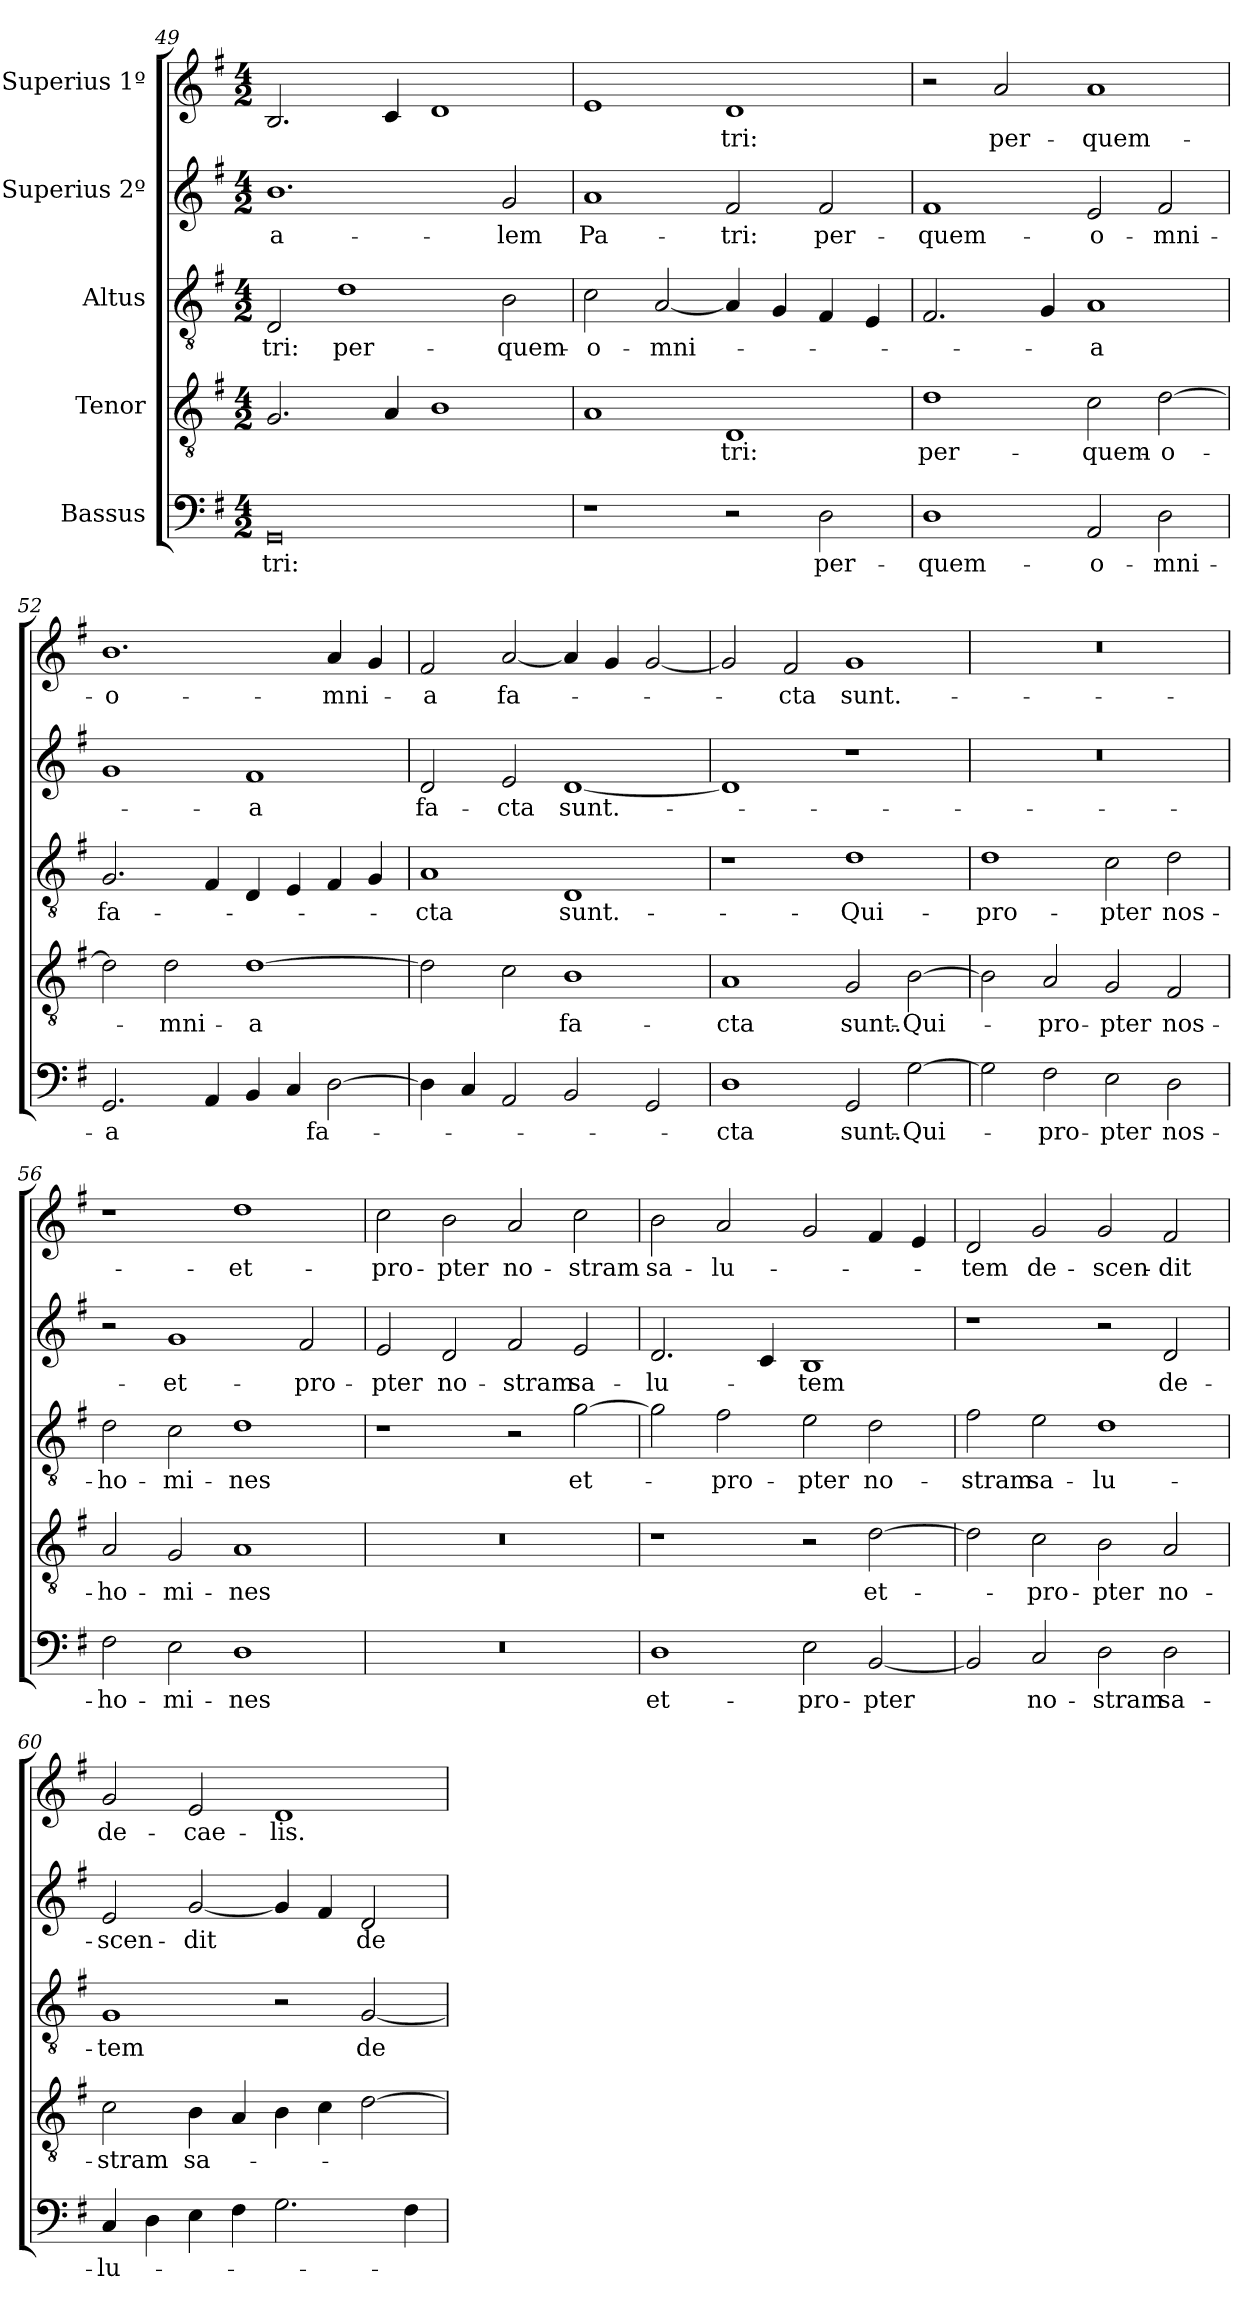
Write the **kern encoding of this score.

**kern	**text	**kern	**text	**kern	**text	**kern	**text	**kern	**text
*part5	*part5	*part4	*part4	*part3	*part3	*part2	*part2	*part1	*part1
*staff5	*staff5	*staff4	*staff4	*staff3	*staff3	*staff2	*staff2	*staff1	*staff1
*I"Bassus	*	*I"Tenor	*	*I"Altus	*	*I"Superius 2º	*	*I"Superius 1º	*
*clefF4	*	*clefGv2	*	*clefGv2	*	*clefG2	*	*clefG2	*
*k[f#]	*	*k[f#]	*	*k[f#]	*	*k[f#]	*	*k[f#]	*
*M4/2	*	*M4/2	*	*M4/2	*	*M4/2	*	*M4/2	*
=49	=49	=49	=49	=49	=49	=49	=49	=49	=49
0GG/	-tri:	2.G/	.	2D/	-tri:	1.b\	-a-	2.B/	.
.	.	.	.	1d\	per-	.	.	.	.
.	.	4A/	.	.	.	.	.	4c/	.
.	.	1B\	.	.	.	.	.	1d/	.
.	.	.	.	2B\	quem-	2g/	-lem	.	.
=50	=50	=50	=50	=50	=50	=50	=50	=50	=50
1r	.	1A/	.	2c\	o-	1a/	Pa-	1e/	.
.	.	.	.	[2A/	-mni-	.	.	.	.
2r	.	1D/	-tri:	4A/]	.	2f#/	-tri:	1d/	-tri:
.	.	.	.	4G/	.	.	.	.	.
2D\	per-	.	.	4F#/	.	2f#/	per-	.	.
.	.	.	.	4E/	.	.	.	.	.
=51	=51	=51	=51	=51	=51	=51	=51	=51	=51
1D\	quem-	1d\	per-	2.F#/	.	1f#/	quem-	2r	.
.	.	.	.	.	.	.	.	2a/	per-
.	.	.	.	4G/	.	.	.	.	.
2AA/	o-	2c\	quem-	1A/	-a	2e/	o-	1a/	quem-
2D\	-mni-	[2d\	o-	.	.	2f#/	-mni-	.	.
=52	=52	=52	=52	=52	=52	=52	=52	=52	=52
2.GG/	-a	2d\]	.	2.G/	fa-	1g/	.	1.b\	o-
.	.	2d\	-mni-	.	.	.	.	.	.
4AA/	.	.	.	4F#/	.	.	.	.	.
4BB/	.	[1d\	-a	4D/	.	1f#/	-a	.	.
4C/	.	.	.	4E/	.	.	.	.	.
[2D\	fa-	.	.	4F#/	.	.	.	4a/	-mni-
.	.	.	.	4G/	.	.	.	4g/	.
=53	=53	=53	=53	=53	=53	=53	=53	=53	=53
4D\]	.	2d\]	.	1A/	-cta	2d/	fa-	2f#/	-a
4C/	.	.	.	.	.	.	.	.	.
2AA/	.	2c\	.	.	.	2e/	-cta	[2a/	fa-
2BB/	.	1B\	fa-	1D/	sunt.-	[1d/	sunt.-	4a/]	.
.	.	.	.	.	.	.	.	4g/	.
2GG/	.	.	.	.	.	.	.	[2g/	.
=54	=54	=54	=54	=54	=54	=54	=54	=54	=54
1D\	-cta	1A/	-cta	1r	.	1d/]	.	2g/]	.
.	.	.	.	.	.	.	.	2f#/	-cta
2GG/	sunt.-	2G/	sunt.-	1d\	Qui-	1r	.	1g/	sunt.-
[2G\	Qui-	[2B\	Qui-	.	.	.	.	.	.
=55	=55	=55	=55	=55	=55	=55	=55	=55	=55
2G\]	.	2B\]	.	1d\	pro-	0r	.	0r	.
2F#\	pro-	2A/	pro-	.	.	.	.	.	.
2E\	-pter	2G/	-pter	2c\	-pter	.	.	.	.
2D\	nos-	2F#/	nos-	2d\	nos-	.	.	.	.
=56	=56	=56	=56	=56	=56	=56	=56	=56	=56
2F#\	ho-	2A/	ho-	2d\	ho-	2r	.	1r	.
2E\	-mi-	2G/	-mi-	2c\	-mi-	1g/	et-	.	.
1D\	-nes	1A/	-nes	1d\	-nes	.	.	1dd\	et-
.	.	.	.	.	.	2f#/	pro-	.	.
=57	=57	=57	=57	=57	=57	=57	=57	=57	=57
0r	.	0r	.	1r	.	2e/	-pter	2cc\	pro-
.	.	.	.	.	.	2d/	no-	2b\	-pter
.	.	.	.	2r	.	2f#/	-stram	2a/	no-
.	.	.	.	[2g\	et-	2e/	sa-	2cc\	-stram
=58	=58	=58	=58	=58	=58	=58	=58	=58	=58
1D\	et-	1r	.	2g\]	.	2.d/	-lu-	2b\	sa-
.	.	.	.	2f#\	pro-	.	.	2a/	-lu-
.	.	.	.	.	.	4c/	.	.	.
2E\	pro-	2r	.	2e\	-pter	1B/	-tem	2g/	.
[2BB/	-pter	[2d\	et-	2d\	no-	.	.	4f#/	.
.	.	.	.	.	.	.	.	4e/	.
=59	=59	=59	=59	=59	=59	=59	=59	=59	=59
2BB/]	.	2d\]	.	2f#\	-stram	1r	.	2d/	-tem
2C/	no-	2c\	pro-	2e\	sa-	.	.	2g/	de-
2D\	-stram	2B\	-pter	1d\	-lu-	2r	.	2g/	-scen-
2D\	sa-	2A/	no-	.	.	2d/	de-	2f#/	-dit
=60	=60	=60	=60	=60	=60	=60	=60	=60	=60
4C/	-lu-	2c\	-stram	1G/	-tem	2e/	-scen-	2g/	de-
4D\	.	.	.	.	.	.	.	.	.
4E\	.	4B\	sa-	.	.	[2g/	-dit	2e/	cae-
4F#\	.	4A/	.	.	.	.	.	.	.
2.G\	.	4B\	.	2r	.	4g/]	.	1d/	-lis.
.	.	4c\	.	.	.	4f#/	.	.	.
.	.	[2d\	.	[2G/	de-	2d/	de-	.	.
4F#\	.	.	.	.	.	.	.	.	.
=	=	=	=	=	=	=	=	=	=
*-	*-	*-	*-	*-	*-	*-	*-	*-	*-
